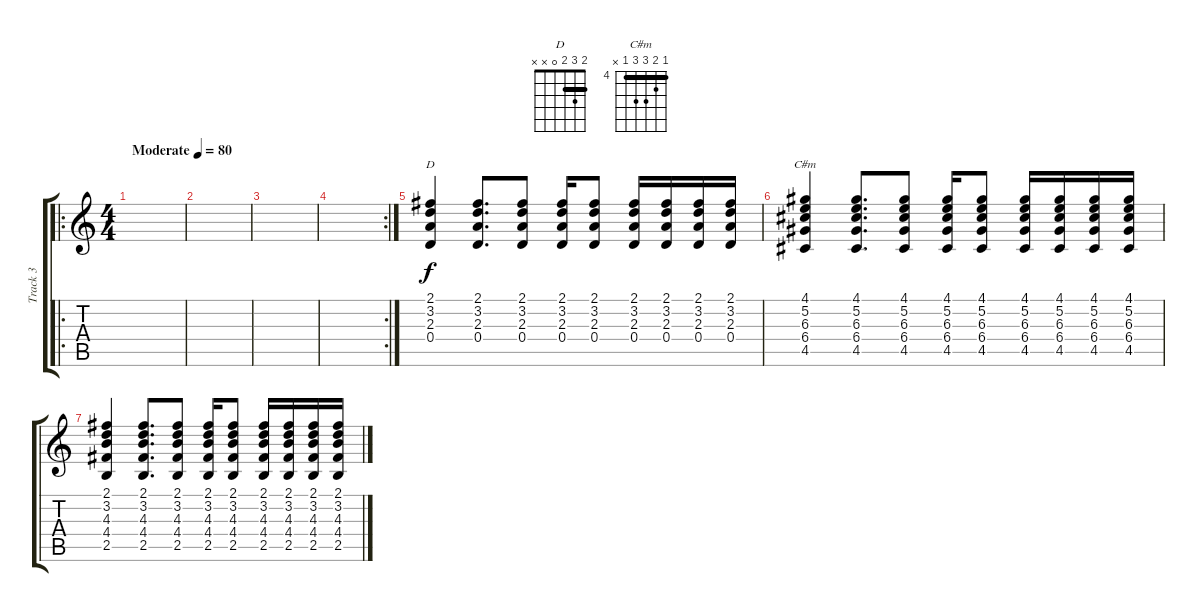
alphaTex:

\track ("Track 3" "Track 3") {instrument acousticguitarsteel}
\staff {score tabs}
\tuning (E4 B3 G3 D3 A2 E2) {hide}
\chord ("D" 2 3 2 0 x x) {barre 2}
\chord ("C#m" 4 5 6 6 4 x) {firstfret 4 barre 4}
\ro
\ts (4 4)
\tempo (80 "Moderate")
\clef g2
\ks c
|
|
|
\rc 2
|
(2.1 3.2 2.3 0.4).4{ch "D"} (2.1 3.2 2.3 0.4).8{d} (2.1 3.2 2.3 0.4).8 (2.1 3.2 2.3 0.4).16 (2.1 3.2 2.3 0.4).8 (2.1 3.2 2.3 0.4).16 (2.1 3.2 2.3 0.4).16 (2.1 3.2 2.3 0.4).16 (2.1 3.2 2.3 0.4).16 |
(4.1 5.2 6.3 6.4 4.5).4{ch "C#m"} (4.1 5.2 6.3 6.4 4.5).8{d} (4.1 5.2 6.3 6.4 4.5).8 (4.1 5.2 6.3 6.4 4.5).16 (4.1 5.2 6.3 6.4 4.5).8 (4.1 5.2 6.3 6.4 4.5).16 (4.1 5.2 6.3 6.4 4.5).16 (4.1 5.2 6.3 6.4 4.5).16 (4.1 5.2 6.3 6.4 4.5).16 |
(2.1 3.2 4.3 4.4 2.5).4 (2.1 3.2 4.3 4.4 2.5).8{d} (2.1 3.2 4.3 4.4 2.5).8 (2.1 3.2 4.3 4.4 2.5).16 (2.1 3.2 4.3 4.4 2.5).8 (2.1 3.2 4.3 4.4 2.5).16 (2.1 3.2 4.3 4.4 2.5).16 (2.1 3.2 4.3 4.4 2.5).16 (2.1 3.2 4.3 4.4 2.5).16
